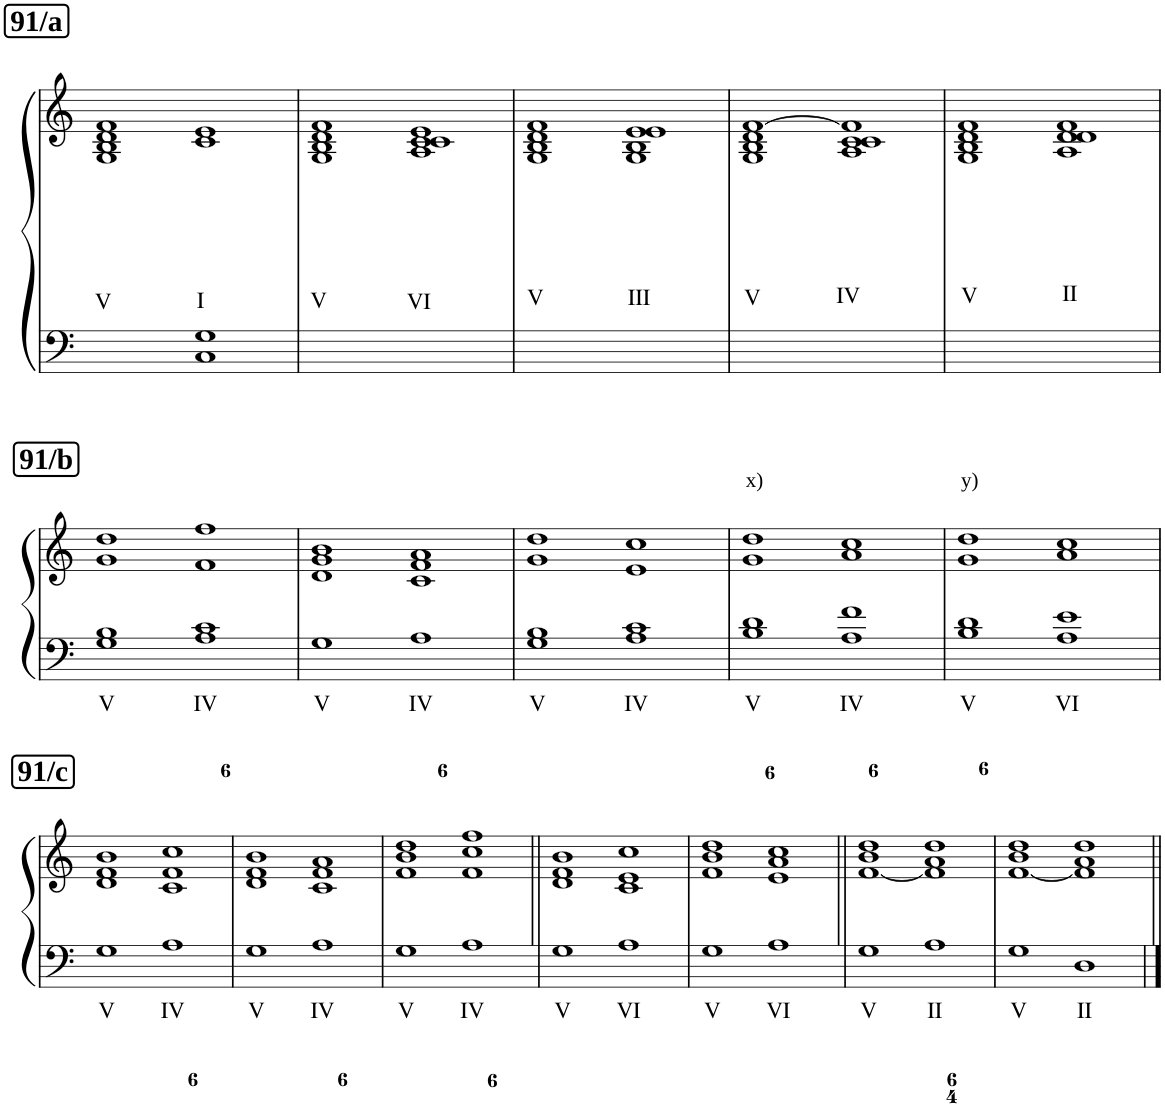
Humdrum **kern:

**kern	**text	**kern	**text
*part1	*part1	*part1	*part1
*staff2	*staff2	*staff1	*staff1
*I"Piano	*	*	*
*I'Pno	*	*	*
*clefF4	*	*clefG2	*
*k[]	*	*k[]	*
*M8/4	*	*M8/4	*
!!LO:REH:place=s1:a:B:cj:fs=14:t=91/a
=1	=1	=1	=1
!	!	!	!LO:LY:b
0ryy	.	1G 1B 1d 1f	V
!	!	!	!LO:LY:b
.	.	1c 1e	I
1C 1G	.	1ryy	.
=2	=2	=2	=2
!	!	!	!LO:LY:b
0ryy	.	1G 1B 1d 1f	V
!	!	!	!LO:LY:b
.	.	1A 1c 1c 1e	VI
=3	=3	=3	=3
!	!	!	!LO:LY:b
0ryy	.	1G 1B 1d 1f	V
!	!	!	!LO:LY:b
.	.	1G 1B 1e 1e	III
=4	=4	=4	=4
!	!	!	!LO:LY:b
0ryy	.	1G 1B 1d [1f	V
!	!	!	!LO:LY:b
.	.	1A 1c 1c 1f]	IV
=5	=5	=5	=5
!	!	!	!LO:LY:b
0ryy	.	1G 1B 1d 1f	V
!	!	!	!LO:LY:b
.	.	1A 1d 1d 1f	II
!!LO:LB:g=z
!!LO:REH:place=s1:a:B:cj:fs=14:t=91/b
=6	=6	=6	=6
!	!LO:LY:b	!	!
1G 1B	V	1g 1dd	.
!	!LO:LY:b	!	!
1A 1c	IV	1f 1ff	.
=7	=7	=7	=7
!	!LO:LY:b	!	!
1G	V	1d 1g 1b	.
!	!LO:LY:b	!	!
1A	IV	1c 1f 1a	.
=8	=8	=8	=8
!	!LO:LY:b	!	!
1G 1B	V	1g 1dd	.
!	!LO:LY:b	!	!
1A 1c	IV	1e 1cc	.
=9	=9	=9	=9
!	!	!LO:TX:a:t=x)	!
!	!LO:LY:b	!	!
1B 1d	V	1g 1dd	.
!	!LO:LY:b	!	!
1A 1f	IV	1a 1cc	.
=10	=10	=10	=10
!	!	!LO:TX:a:t=y)	!
!	!LO:LY:b	!	!
1B 1d	V	1g 1dd	.
!	!LO:LY:b	!	!
1A 1e	VI	1a 1cc	.
!!LO:LB:g=z
!!LO:REH:place=s1:a:B:cj:fs=14:t=91/c
=11	=11	=11	=11
!	!LO:LY:b	!	!
1G	V	1d 1f 1b	.
!	!LO:LY:b	!	!
1A	IV	1c 1f 1cc	.
=12	=12	=12	=12
!	!LO:LY:b	!	!
1G	V	1d 1f 1b	.
!	!LO:LY:b	!	!
1A	IV	1c 1f 1a	.
=13	=13	=13	=13
!	!LO:LY:b	!	!
1G	V	1f 1b 1dd	.
!	!LO:LY:b	!	!
1A	IV	1f 1cc 1ff	.
=14||	=14||	=14||	=14||
!	!LO:LY:b	!	!
1G	V	1d 1f 1b	.
!	!LO:LY:b	!	!
1A	VI	1c 1e 1cc	.
=15	=15	=15	=15
!	!LO:LY:b	!	!
1G	V	1f 1b 1dd	.
!	!LO:LY:b	!	!
1A	VI	1e 1a 1cc	.
=16||	=16||	=16||	=16||
!	!LO:LY:b	!	!
1G	V	[1f 1b 1dd	.
!	!LO:LY:b	!	!
1A	II	1f] 1a 1dd	.
=17	=17	=17	=17
!	!LO:LY:b	!	!
1G	V	[1f 1b 1dd	.
!	!LO:LY:b	!	!
1D	II	1f] 1a 1dd	.
=||	=||	=||	=||
*-	*-	*-	*-
